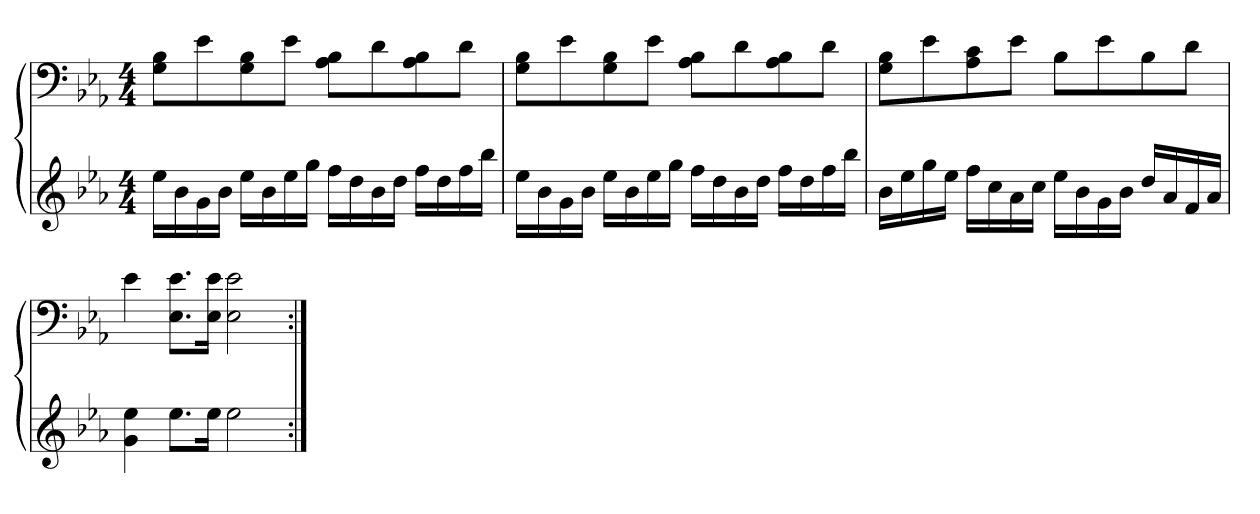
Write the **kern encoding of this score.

**kern	**kern
*part1	*part1
*staff2	*staff1
*clefG2	*clefF4
*k[b-e-a-]	*k[b-e-a-]
*c:	*c:
*M4/4	*M4/4
=	=
16ee-LL	8G 8B-L
16b-	.
16g	8e-
16b-JJ	.
16ee-LL	8G 8B-
16b-	.
16ee-	8e-J
16ggJJ	.
16ffLL	8A- 8B-L
16dd	.
16b-	8d
16ddJJ	.
16ffLL	8A- 8B-
16dd	.
16ff	8dJ
16bb-JJ	.
=	=
16ee-LL	8G 8B-L
16b-	.
16g	8e-
16b-JJ	.
16ee-LL	8G 8B-
16b-	.
16ee-	8e-J
16ggJJ	.
16ffLL	8A- 8B-L
16dd	.
16b-	8d
16ddJJ	.
16ffLL	8A- 8B-
16dd	.
16ff	8dJ
16bb-JJ	.
=	=
16b-LL	8G 8B-L
16ee-	.
16gg	8e-
16ee-JJ	.
16ffLL	8A- 8c
16cc	.
16a-	8e-J
16ccJJ	.
16ee-LL	8B-L
16b-	.
16g	8e-
16b-JJ	.
16ddLL	8B-
16a-	.
16f	8dJ
16a-JJ	.
=	=
4g 4ee-	4e-
8.ee-L	8.E- 8.e-L
16ee-Jk	16E- 16e-Jk
2ee-	2E- 2e-
=:|!	=:|!
*-	*-
